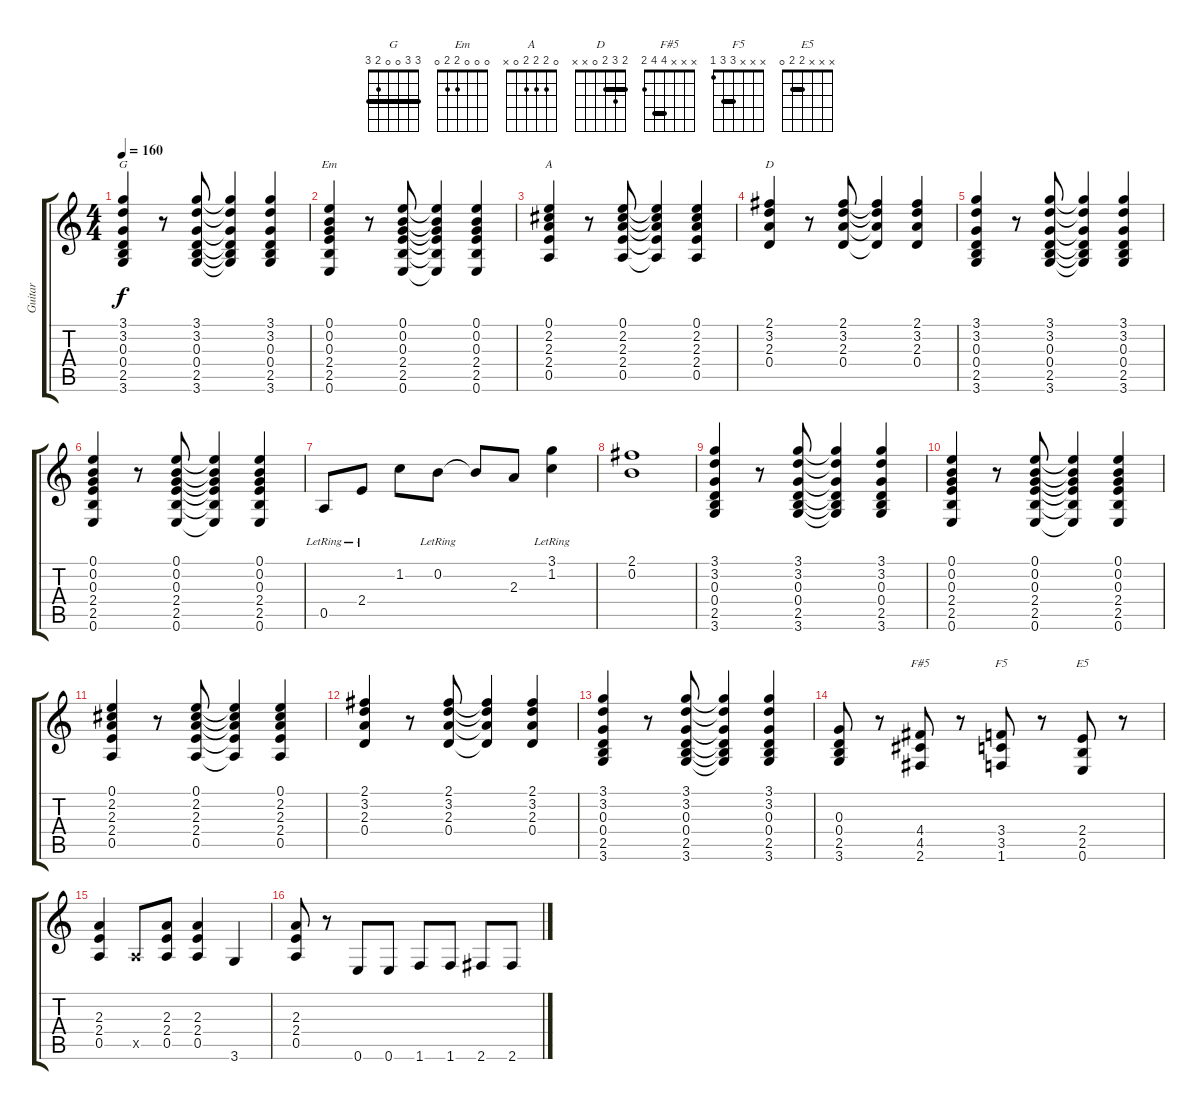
\track ("Guitar" "Guitar") {instrument overdrivenguitar}
\staff {score tabs}
\tuning (E4 B3 G3 D3 A2 E2) {hide}
\chord ("G" 3 3 0 0 2 3) {barre 3}
\chord ("Em" 0 0 0 2 2 0)
\chord ("A" 0 2 2 2 0 x)
\chord ("D" 2 3 2 0 x x) {barre 2}
\chord ("F#5" x x x 4 4 2) {barre 4}
\chord ("F5" x x x 3 3 1) {barre 3}
\chord ("E5" x x x 2 2 0) {barre 2}
\ts (4 4)
\tempo 160
\clef g2
\ks c
(3.1 3.2 0.3 0.4 2.5 3.6).4{ch "G" dy f} r.8 (3.1 3.2 0.3 0.4 2.5 3.6).8 (3.1{t} 3.2{t} 0.3{t} 0.4{t} 2.5{t} 3.6{t}).4 (3.1 3.2 0.3 0.4 2.5 3.6).4 |
(0.1 0.2 0.3 2.4 2.5 0.6).4{ch "Em"} r.8 (0.1 0.2 0.3 2.4 2.5 0.6).8 (0.1{t} 0.2{t} 0.3{t} 2.4{t} 2.5{t} 0.6{t}).4 (0.1 0.2 0.3 2.4 2.5 0.6).4 |
(0.1 2.2 2.3 2.4 0.5).4{ch "A"} r.8 (0.1 2.2 2.3 2.4 0.5).8 (0.1{t} 2.2{t} 2.3{t} 2.4{t} 0.5{t}).4 (0.1 2.2 2.3 2.4 0.5).4 |
(2.1 3.2 2.3 0.4).4{ch "D"} r.8 (2.1 3.2 2.3 0.4).8 (2.1{t} 3.2{t} 2.3{t} 0.4{t}).4 (2.1 3.2 2.3 0.4).4 |
(3.1 3.2 0.3 0.4 2.5 3.6).4 r.8 (3.1 3.2 0.3 0.4 2.5 3.6).8 (3.1{t} 3.2{t} 0.3{t} 0.4{t} 2.5{t} 3.6{t}).4 (3.1 3.2 0.3 0.4 2.5 3.6).4 |
(0.1 0.2 0.3 2.4 2.5 0.6).4 r.8 (0.1 0.2 0.3 2.4 2.5 0.6).8 (0.1{t} 0.2{t} 0.3{t} 2.4{t} 2.5{t} 0.6{t}).4 (0.1 0.2 0.3 2.4 2.5 0.6).4 |
0.5{lr}.8 2.4{lr}.8 1.2.8 0.2{lr}.8 0.2{t}.8 2.3.8 (3.1{lr} 1.2).4 |
(2.1 0.2).1 |
(3.1 3.2 0.3 0.4 2.5 3.6).4 r.8 (3.1 3.2 0.3 0.4 2.5 3.6).8 (3.1{t} 3.2{t} 0.3{t} 0.4{t} 2.5{t} 3.6{t}).4 (3.1 3.2 0.3 0.4 2.5 3.6).4 |
(0.1 0.2 0.3 2.4 2.5 0.6).4 r.8 (0.1 0.2 0.3 2.4 2.5 0.6).8 (0.1{t} 0.2{t} 0.3{t} 2.4{t} 2.5{t} 0.6{t}).4 (0.1 0.2 0.3 2.4 2.5 0.6).4 |
(0.1 2.2 2.3 2.4 0.5).4 r.8 (0.1 2.2 2.3 2.4 0.5).8 (0.1{t} 2.2{t} 2.3{t} 2.4{t} 0.5{t}).4 (0.1 2.2 2.3 2.4 0.5).4 |
(2.1 3.2 2.3 0.4).4 r.8 (2.1 3.2 2.3 0.4).8 (2.1{t} 3.2{t} 2.3{t} 0.4{t}).4 (2.1 3.2 2.3 0.4).4 |
(3.1 3.2 0.3 0.4 2.5 3.6).4 r.8 (3.1 3.2 0.3 0.4 2.5 3.6).8 (3.1{t} 3.2{t} 0.3{t} 0.4{t} 2.5{t} 3.6{t}).4 (3.1 3.2 0.3 0.4 2.5 3.6).4 |
(0.3 0.4 2.5 3.6).8 r.8 (4.4 4.5 2.6).8{ch "F#5"} r.8 (3.4 3.5 1.6).8{ch "F5"} r.8 (2.4 2.5 0.6).8{ch "E5"} r.8 |
(2.3 2.4 0.5).4 0.5{x}.8 (2.3 2.4 0.5).8 (2.3 2.4 0.5).4 3.6.4 |
(2.3 2.4 0.5).8 r.8 0.6.8 0.6.8 1.6.8 1.6.8 2.6.8 2.6.8
